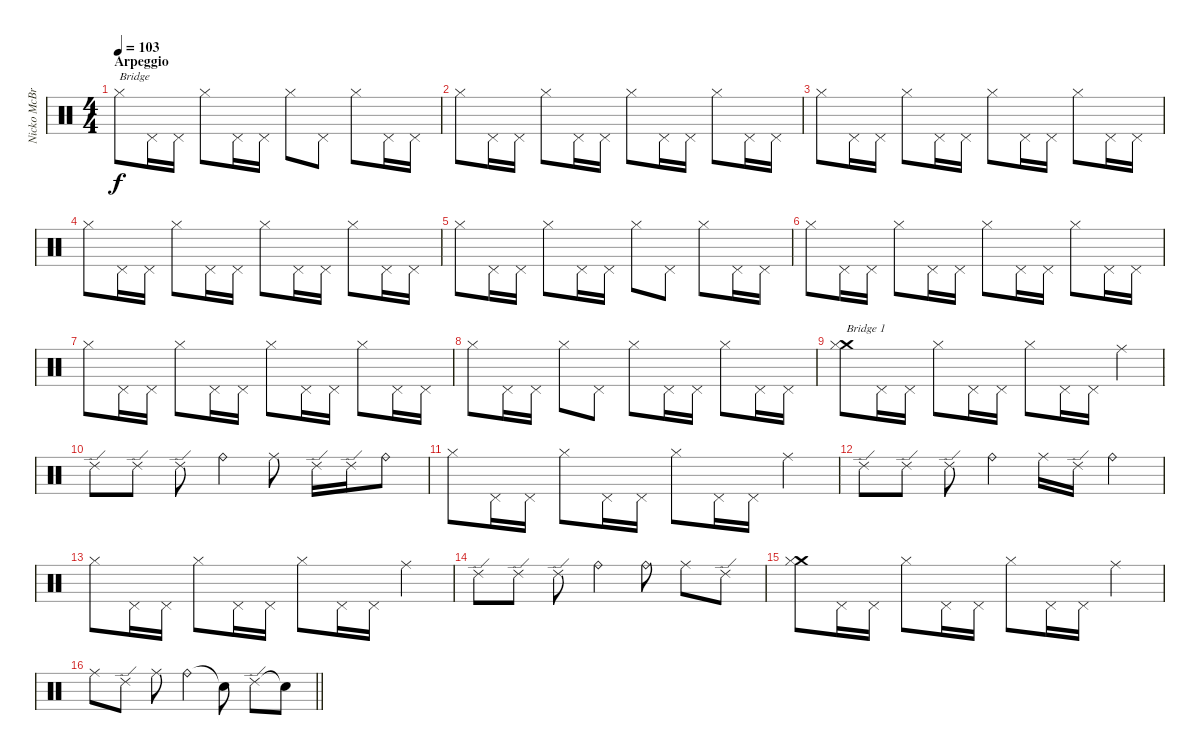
\track ("Nicko McBrain" "Nicko McBr") {instrument percussion}
\staff {score}
\articulation defaults
\ts (4 4)
\section ("" "Arpeggio")
\tempo 103
\clef neutral
\ks c "Hi-Hat (closed)".8{txt "Bridge" dy f} "Pedal Hi-Hat (hit)".16 "Pedal Hi-Hat (hit)".16 "Hi-Hat (closed)".8 "Pedal Hi-Hat (hit)".16 "Pedal Hi-Hat (hit)".16 "Hi-Hat (closed)".8 "Pedal Hi-Hat (hit)".8 "Hi-Hat (closed)".8 "Pedal Hi-Hat (hit)".16 "Pedal Hi-Hat (hit)".16
|
"Hi-Hat (closed)".8 "Pedal Hi-Hat (hit)".16 "Pedal Hi-Hat (hit)".16 "Hi-Hat (closed)".8 "Pedal Hi-Hat (hit)".16 "Pedal Hi-Hat (hit)".16 "Hi-Hat (closed)".8 "Pedal Hi-Hat (hit)".16 "Pedal Hi-Hat (hit)".16 "Hi-Hat (closed)".8 "Pedal Hi-Hat (hit)".16 "Pedal Hi-Hat (hit)".16 |
"Hi-Hat (closed)".8 "Pedal Hi-Hat (hit)".16 "Pedal Hi-Hat (hit)".16 "Hi-Hat (closed)".8 "Pedal Hi-Hat (hit)".16 "Pedal Hi-Hat (hit)".16 "Hi-Hat (closed)".8 "Pedal Hi-Hat (hit)".16 "Pedal Hi-Hat (hit)".16 "Hi-Hat (closed)".8 "Pedal Hi-Hat (hit)".16 "Pedal Hi-Hat (hit)".16 |
"Hi-Hat (closed)".8 "Pedal Hi-Hat (hit)".16 "Pedal Hi-Hat (hit)".16 "Hi-Hat (closed)".8 "Pedal Hi-Hat (hit)".16 "Pedal Hi-Hat (hit)".16 "Hi-Hat (closed)".8 "Pedal Hi-Hat (hit)".16 "Pedal Hi-Hat (hit)".16 "Hi-Hat (closed)".8 "Pedal Hi-Hat (hit)".16 "Pedal Hi-Hat (hit)".16 |
"Hi-Hat (closed)".8 "Pedal Hi-Hat (hit)".16 "Pedal Hi-Hat (hit)".16 "Hi-Hat (closed)".8 "Pedal Hi-Hat (hit)".16 "Pedal Hi-Hat (hit)".16 "Hi-Hat (closed)".8 "Pedal Hi-Hat (hit)".8 "Hi-Hat (closed)".8 "Pedal Hi-Hat (hit)".16 "Pedal Hi-Hat (hit)".16 |
"Hi-Hat (closed)".8 "Pedal Hi-Hat (hit)".16 "Pedal Hi-Hat (hit)".16 "Hi-Hat (closed)".8 "Pedal Hi-Hat (hit)".16 "Pedal Hi-Hat (hit)".16 "Hi-Hat (closed)".8 "Pedal Hi-Hat (hit)".16 "Pedal Hi-Hat (hit)".16 "Hi-Hat (closed)".8 "Pedal Hi-Hat (hit)".16 "Pedal Hi-Hat (hit)".16 |
"Hi-Hat (closed)".8 "Pedal Hi-Hat (hit)".16 "Pedal Hi-Hat (hit)".16 "Hi-Hat (closed)".8 "Pedal Hi-Hat (hit)".16 "Pedal Hi-Hat (hit)".16 "Hi-Hat (closed)".8 "Pedal Hi-Hat (hit)".16 "Pedal Hi-Hat (hit)".16 "Hi-Hat (closed)".8 "Pedal Hi-Hat (hit)".16 "Pedal Hi-Hat (hit)".16 |
"Hi-Hat (closed)".8 "Pedal Hi-Hat (hit)".16 "Pedal Hi-Hat (hit)".16 "Hi-Hat (closed)".8 "Pedal Hi-Hat (hit)".8 "Hi-Hat (closed)".8 "Pedal Hi-Hat (hit)".16 "Pedal Hi-Hat (hit)".16 "Hi-Hat (closed)".8 "Pedal Hi-Hat (hit)".16 "Pedal Hi-Hat (hit)".16 |
("Crash medium (hit)" "Hi-Hat (closed)").8{txt "Bridge 1"} "Pedal Hi-Hat (hit)".16 "Pedal Hi-Hat (hit)".16 "Hi-Hat (closed)".8 "Pedal Hi-Hat (hit)".16 "Pedal Hi-Hat (hit)".16 "Hi-Hat (closed)".8 "Pedal Hi-Hat (hit)".16 "Pedal Hi-Hat (hit)".16 "Ride (middle)".4 |
"Ride (edge) 2".8 "Ride (edge) 2".8 "Ride (edge) 2".8 "Ride (bell)".4 "Ride (middle)".8 "Ride (edge) 2".16 "Ride (edge) 2".16 "Ride (bell)".8 |
"Hi-Hat (closed)".8 "Pedal Hi-Hat (hit)".16 "Pedal Hi-Hat (hit)".16 "Hi-Hat (closed)".8 "Pedal Hi-Hat (hit)".16 "Pedal Hi-Hat (hit)".16 "Hi-Hat (closed)".8 "Pedal Hi-Hat (hit)".16 "Pedal Hi-Hat (hit)".16 "Ride (middle)".4 |
"Ride (edge) 2".8 "Ride (edge) 2".8 "Ride (edge) 2".8 "Ride (bell)".4 "Ride (middle)".16 "Ride (edge) 2".16 "Ride (bell)".4 |
"Hi-Hat (closed)".8 "Pedal Hi-Hat (hit)".16 "Pedal Hi-Hat (hit)".16 "Hi-Hat (closed)".8 "Pedal Hi-Hat (hit)".16 "Pedal Hi-Hat (hit)".16 "Hi-Hat (closed)".8 "Pedal Hi-Hat (hit)".16 "Pedal Hi-Hat (hit)".16 "Ride (middle)".4 |
"Ride (edge) 2".8 "Ride (edge) 2".8 "Ride (edge) 2".8 "Ride (bell)".4 "Ride (bell)".8 "Ride (middle)".8 "Ride (edge) 2".8 |
("Crash medium (hit)" "Hi-Hat (closed)").8 "Pedal Hi-Hat (hit)".16 "Pedal Hi-Hat (hit)".16 "Hi-Hat (closed)".8 "Pedal Hi-Hat (hit)".16 "Pedal Hi-Hat (hit)".16 "Hi-Hat (closed)".8 "Pedal Hi-Hat (hit)".16 "Pedal Hi-Hat (hit)".16 "Ride (middle)".4 |
\barLineRight lightlight "Ride (middle)".8 "Ride (edge) 2".8 "Ride (middle)".8 "Ride (bell)".4 "Snare (hit)"{t}.8 "Ride (edge) 2".8 "Snare (hit)"{t}.8
